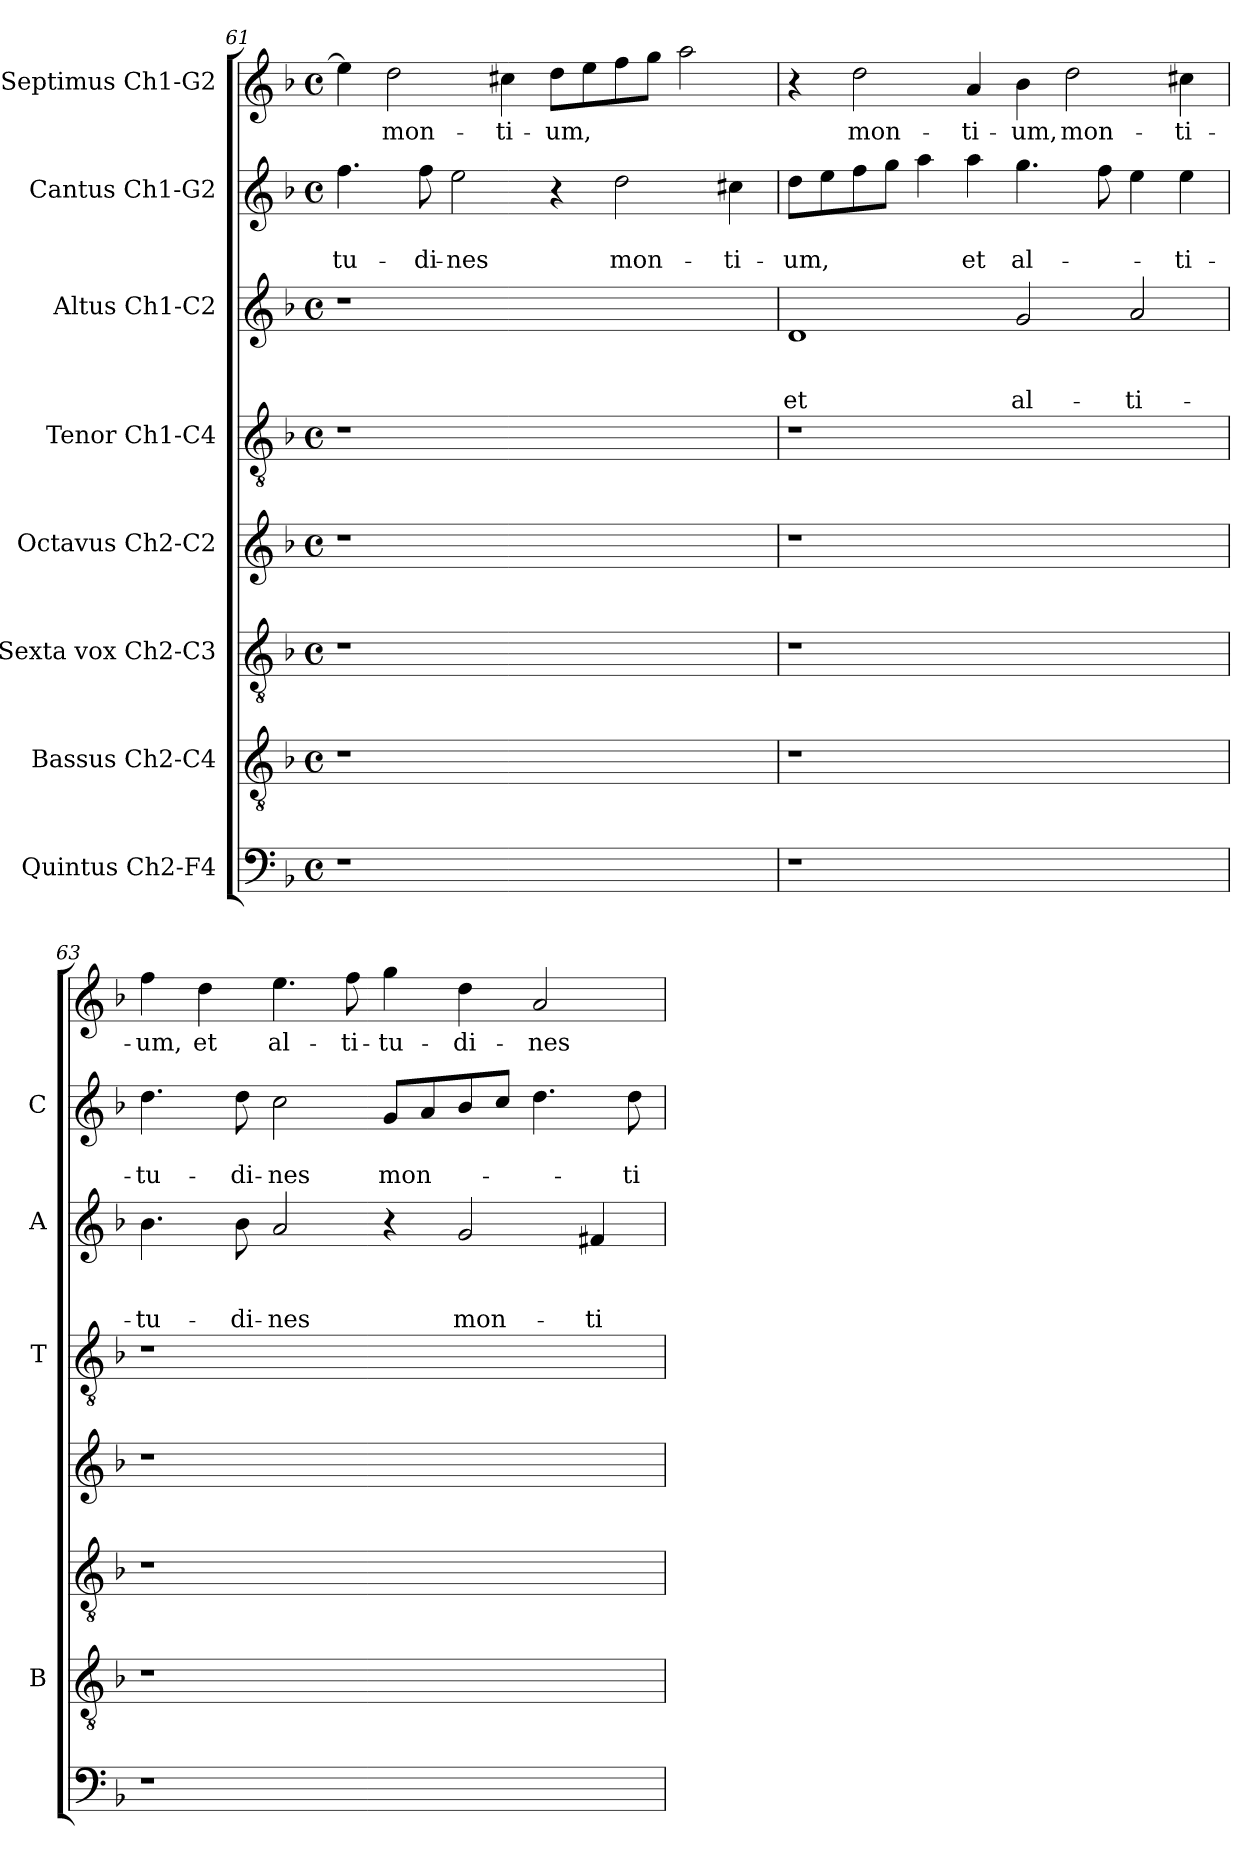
**kern	**kern	**kern	**kern	**kern	**kern	**text	**text	**text	**kern	**text	**text	**kern	**text
*part8	*part7	*part6	*part5	*part4	*part3	*part3	*part3	*part3	*part2	*part2	*part2	*part1	*part1
*staff8	*staff7	*staff6	*staff5	*staff4	*staff3	*staff3	*staff3	*staff3	*staff2	*staff2	*staff2	*staff1	*staff1
*I"Quintus Ch2-F4	*I"Bassus Ch2-C4	*I"Sexta vox  Ch2-C3	*I"Octavus Ch2-C2	*I"Tenor Ch1-C4	*I"Altus Ch1-C2	*	*	*	*I"Cantus Ch1-G2	*	*	*I"Septimus Ch1-G2	*
*	*I'B	*	*	*I'T	*I'A	*	*	*	*I'C	*	*	*	*
*clefF4	*clefGv2	*clefGv2	*clefG2	*clefGv2	*clefG2	*	*	*	*clefG2	*	*	*clefG2	*
*k[b-]	*k[b-]	*k[b-]	*k[b-]	*k[b-]	*k[b-]	*	*	*	*k[b-]	*	*	*k[b-]	*
*F:	*F:	*F:	*F:	*F:	*F:	*	*	*	*F:	*	*	*F:	*
*M4/4	*M4/4	*M4/4	*M4/4	*M4/4	*M4/4	*	*	*	*M4/4	*	*	*M4/4	*
*met(c)	*met(c)	*met(c)	*met(c)	*met(c)	*met(c)	*	*	*	*met(c)	*	*	*met(c)	*
=61	=61	=61	=61	=61	=61	=61	=61	=61	=61	=61	=61	=61	=61
!	!	!	!	!	!	!	!	!	!	!	!LO:LY:b	!	!
1r	1r	1r	1r	1r	1r	.	.	.	4.ff\	.	-tu-	4ee\]	.
!	!	!	!	!	!	!	!	!	!	!	!	!	!LO:LY:b
.	.	.	.	.	.	.	.	.	.	.	.	2dd\	mon-
!	!	!	!	!	!	!	!	!	!	!	!LO:LY:b	!	!
.	.	.	.	.	.	.	.	.	8ff\	.	-di-	.	.
!	!	!	!	!	!	!	!	!	!	!	!LO:LY:b	!	!
.	.	.	.	.	.	.	.	.	2ee\	.	-nes	.	.
!	!	!	!	!	!	!	!	!	!	!	!	!	!LO:LY:b
.	.	.	.	.	.	.	.	.	.	.	.	4cc#\	-ti-
!	!	!	!	!	!	!	!	!	!	!	!	!	!LO:LY:b
1ryy	1ryy	1ryy	1ryy	1ryy	1ryy	.	.	.	4r	.	.	8dd\L	-um,
.	.	.	.	.	.	.	.	.	.	.	.	8ee\	.
!	!	!	!	!	!	!	!	!	!	!	!LO:LY:b	!	!
.	.	.	.	.	.	.	.	.	2dd\	.	mon-	8ff\	.
.	.	.	.	.	.	.	.	.	.	.	.	8gg\J	.
.	.	.	.	.	.	.	.	.	.	.	.	2aa\	.
!	!	!	!	!	!	!	!	!	!	!	!LO:LY:b	!	!
.	.	.	.	.	.	.	.	.	4cc#X\	.	-ti-	.	.
=62	=62	=62	=62	=62	=62	=62	=62	=62	=62	=62	=62	=62	=62
!	!	!	!	!	!	!	!	!LO:LY:b	!	!	!LO:LY:b	!	!
1r	1r	1r	1r	1r	1d	.	.	et	8dd\L	.	-um,	4r	.
.	.	.	.	.	.	.	.	.	8ee\	.	.	.	.
!	!	!	!	!	!	!	!	!	!	!	!	!	!LO:LY:b
.	.	.	.	.	.	.	.	.	8ff\	.	.	2dd\	mon-
.	.	.	.	.	.	.	.	.	8gg\J	.	.	.	.
.	.	.	.	.	.	.	.	.	4aa\	.	.	.	.
!	!	!	!	!	!	!	!	!	!	!	!LO:LY:b	!	!LO:LY:b
.	.	.	.	.	.	.	.	.	4aa\	.	et	4a/	-ti-
!	!	!	!	!	!	!	!	!LO:LY:b	!	!	!LO:LY:b	!	!LO:LY:b
1ryy	1ryy	1ryy	1ryy	1ryy	2g/	.	.	al-	4.gg\	.	al-	4b-\	-um,
!	!	!	!	!	!	!	!	!	!	!	!	!	!LO:LY:b
.	.	.	.	.	.	.	.	.	.	.	.	2dd\	mon-
.	.	.	.	.	.	.	.	.	8ff\	.	.	.	.
!	!	!	!	!	!	!	!	!LO:LY:b	!	!	!	!	!
.	.	.	.	.	2a/	.	.	-ti-	4ee\	.	.	.	.
!	!	!	!	!	!	!	!	!	!	!	!LO:LY:b	!	!LO:LY:b
.	.	.	.	.	.	.	.	.	4ee\	.	-ti-	4cc#\	-ti-
!!LO:PB:g=z
=63	=63	=63	=63	=63	=63	=63	=63	=63	=63	=63	=63	=63	=63
!	!	!	!	!	!	!	!	!LO:LY:b	!	!	!LO:LY:b	!	!LO:LY:b
1r	1r	1r	1r	1r	4.b-\	.	.	-tu-	4.dd\	.	-tu-	4ff\	-um,
!	!	!	!	!	!	!	!	!	!	!	!	!	!LO:LY:b
.	.	.	.	.	.	.	.	.	.	.	.	4dd\	et
!	!	!	!	!	!	!	!	!LO:LY:b	!	!	!LO:LY:b	!	!
.	.	.	.	.	8b-\	.	.	-di-	8dd\	.	-di-	.	.
!	!	!	!	!	!	!	!	!LO:LY:b	!	!	!LO:LY:b	!	!LO:LY:b
.	.	.	.	.	2a/	.	.	-nes	2cc\	.	-nes	4.ee\	al-
!	!	!	!	!	!	!	!	!	!	!	!	!	!LO:LY:b
.	.	.	.	.	.	.	.	.	.	.	.	8ff\	-ti-
!	!	!	!	!	!	!	!	!	!	!	!LO:LY:b	!	!LO:LY:b
1ryy	1ryy	1ryy	1ryy	1ryy	4r	.	.	.	8g/L	.	mon-	4gg\	-tu-
.	.	.	.	.	.	.	.	.	8a/	.	.	.	.
!	!	!	!	!	!	!	!	!LO:LY:b	!	!	!	!	!LO:LY:b
.	.	.	.	.	2g/	.	.	mon-	8b-/	.	.	4dd\	-di-
.	.	.	.	.	.	.	.	.	8cc/J	.	.	.	.
!	!	!	!	!	!	!	!	!	!	!	!	!	!LO:LY:b
.	.	.	.	.	.	.	.	.	4.dd\	.	.	2a/	-nes
!	!	!	!	!	!	!	!	!LO:LY:b	!	!	!	!	!
.	.	.	.	.	4f#/	.	.	-ti-	.	.	.	.	.
!	!	!	!	!	!	!	!	!	!	!	!LO:LY:b	!	!
.	.	.	.	.	.	.	.	.	8dd\	.	-ti-	.	.
=	=	=	=	=	=	=	=	=	=	=	=	=	=
*-	*-	*-	*-	*-	*-	*-	*-	*-	*-	*-	*-	*-	*-
